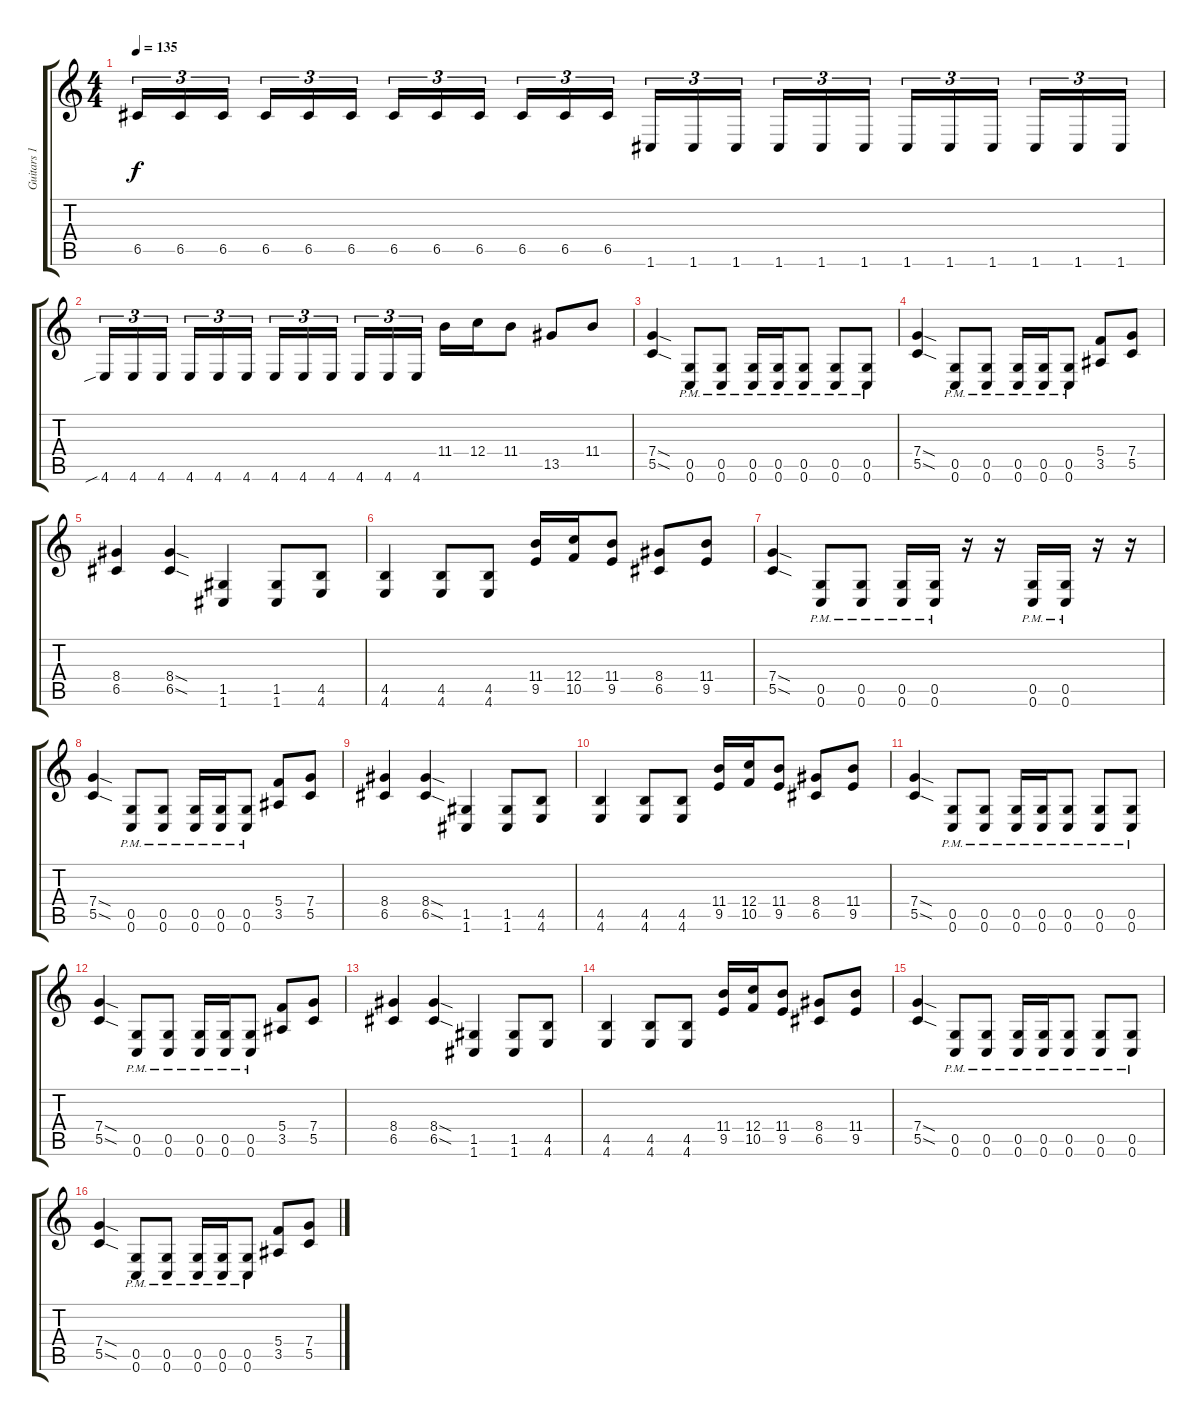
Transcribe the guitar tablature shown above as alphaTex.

\track ("Guitars 1" "Guitars 1") {instrument distortionguitar}
\staff {score tabs}
\tuning (D4 A3 F3 C3 G2 C2) {hide}
\ts (4 4)
\tempo 135
\clef g2
\ks c
6.5.16{tu (3 2) dy f} 6.5.16{tu (3 2)} 6.5.16{tu (3 2) beam splitsecondary} 6.5.16{tu (3 2)} 6.5.16{tu (3 2)} 6.5.16{tu (3 2)} 6.5.16{tu (3 2)} 6.5.16{tu (3 2)} 6.5.16{tu (3 2) beam splitsecondary} 6.5.16{tu (3 2)} 6.5.16{tu (3 2)} 6.5.16{tu (3 2)} 1.6.16{tu (3 2)} 1.6.16{tu (3 2)} 1.6.16{tu (3 2) beam splitsecondary} 1.6.16{tu (3 2)} 1.6.16{tu (3 2)} 1.6.16{tu (3 2)} 1.6.16{tu (3 2)} 1.6.16{tu (3 2)} 1.6.16{tu (3 2) beam splitsecondary} 1.6.16{tu (3 2)} 1.6.16{tu (3 2)} 1.6.16{tu (3 2)} |
4.6{sib}.16{tu (3 2)} 4.6.16{tu (3 2)} 4.6.16{tu (3 2) beam splitsecondary} 4.6.16{tu (3 2)} 4.6.16{tu (3 2)} 4.6.16{tu (3 2)} 4.6.16{tu (3 2)} 4.6.16{tu (3 2)} 4.6.16{tu (3 2) beam splitsecondary} 4.6.16{tu (3 2)} 4.6.16{tu (3 2)} 4.6.16{tu (3 2)} 11.4.16 12.4.16 11.4.8 13.5.8 11.4.8 |
(7.4{sod} 5.5{sod}).4 (0.5{pm} 0.6{pm}).8 (0.5{pm} 0.6{pm}).8 (0.5{pm} 0.6{pm}).16 (0.5{pm} 0.6{pm}).16 (0.5{pm} 0.6{pm}).8 (0.5{pm} 0.6{pm}).8 (0.5{pm} 0.6{pm}).8 |
(7.4{sod} 5.5{sod}).4 (0.5{pm} 0.6{pm}).8 (0.5{pm} 0.6{pm}).8 (0.5{pm} 0.6{pm}).16 (0.5{pm} 0.6{pm}).16 (0.5{pm} 0.6{pm}).8 (5.4 3.5).8 (7.4 5.5).8 |
(8.4 6.5).4 (8.4{sod} 6.5{sod}).4 (1.5 1.6).4 (1.5 1.6).8 (4.5 4.6).8 |
(4.5 4.6).4 (4.5 4.6).8 (4.5 4.6).8 (11.4 9.5).16 (12.4 10.5).16 (11.4 9.5).8 (8.4 6.5).8 (11.4 9.5).8 |
(7.4{sod} 5.5{sod}).4 (0.5{pm} 0.6{pm}).8 (0.5{pm} 0.6{pm}).8 (0.5{pm} 0.6{pm}).16 (0.5{pm} 0.6{pm}).16 r.16 r.16 (0.5{pm} 0.6{pm}).16 (0.5{pm} 0.6{pm}).16 r.16 r.16 |
(7.4{sod} 5.5{sod}).4 (0.5{pm} 0.6{pm}).8 (0.5{pm} 0.6{pm}).8 (0.5{pm} 0.6{pm}).16 (0.5{pm} 0.6{pm}).16 (0.5{pm} 0.6{pm}).8 (5.4 3.5).8 (7.4 5.5).8 |
(8.4 6.5).4 (8.4{sod} 6.5{sod}).4 (1.5 1.6).4 (1.5 1.6).8 (4.5 4.6).8 |
(4.5 4.6).4 (4.5 4.6).8 (4.5 4.6).8 (11.4 9.5).16 (12.4 10.5).16 (11.4 9.5).8 (8.4 6.5).8 (11.4 9.5).8 |
(7.4{sod} 5.5{sod}).4 (0.5{pm} 0.6{pm}).8 (0.5{pm} 0.6{pm}).8 (0.5{pm} 0.6{pm}).16 (0.5{pm} 0.6{pm}).16 (0.5{pm} 0.6{pm}).8 (0.5{pm} 0.6{pm}).8 (0.5{pm} 0.6{pm}).8 |
(7.4{sod} 5.5{sod}).4 (0.5{pm} 0.6{pm}).8 (0.5{pm} 0.6{pm}).8 (0.5{pm} 0.6{pm}).16 (0.5{pm} 0.6{pm}).16 (0.5{pm} 0.6{pm}).8 (5.4 3.5).8 (7.4 5.5).8 |
(8.4 6.5).4 (8.4{sod} 6.5{sod}).4 (1.5 1.6).4 (1.5 1.6).8 (4.5 4.6).8 |
(4.5 4.6).4 (4.5 4.6).8 (4.5 4.6).8 (11.4 9.5).16 (12.4 10.5).16 (11.4 9.5).8 (8.4 6.5).8 (11.4 9.5).8 |
(7.4{sod} 5.5{sod}).4 (0.5{pm} 0.6{pm}).8 (0.5{pm} 0.6{pm}).8 (0.5{pm} 0.6{pm}).16 (0.5{pm} 0.6{pm}).16 (0.5{pm} 0.6{pm}).8 (0.5{pm} 0.6{pm}).8 (0.5{pm} 0.6{pm}).8 |
(7.4{sod} 5.5{sod}).4 (0.5{pm} 0.6{pm}).8 (0.5{pm} 0.6{pm}).8 (0.5{pm} 0.6{pm}).16 (0.5{pm} 0.6{pm}).16 (0.5{pm} 0.6{pm}).8 (5.4 3.5).8 (7.4 5.5).8
